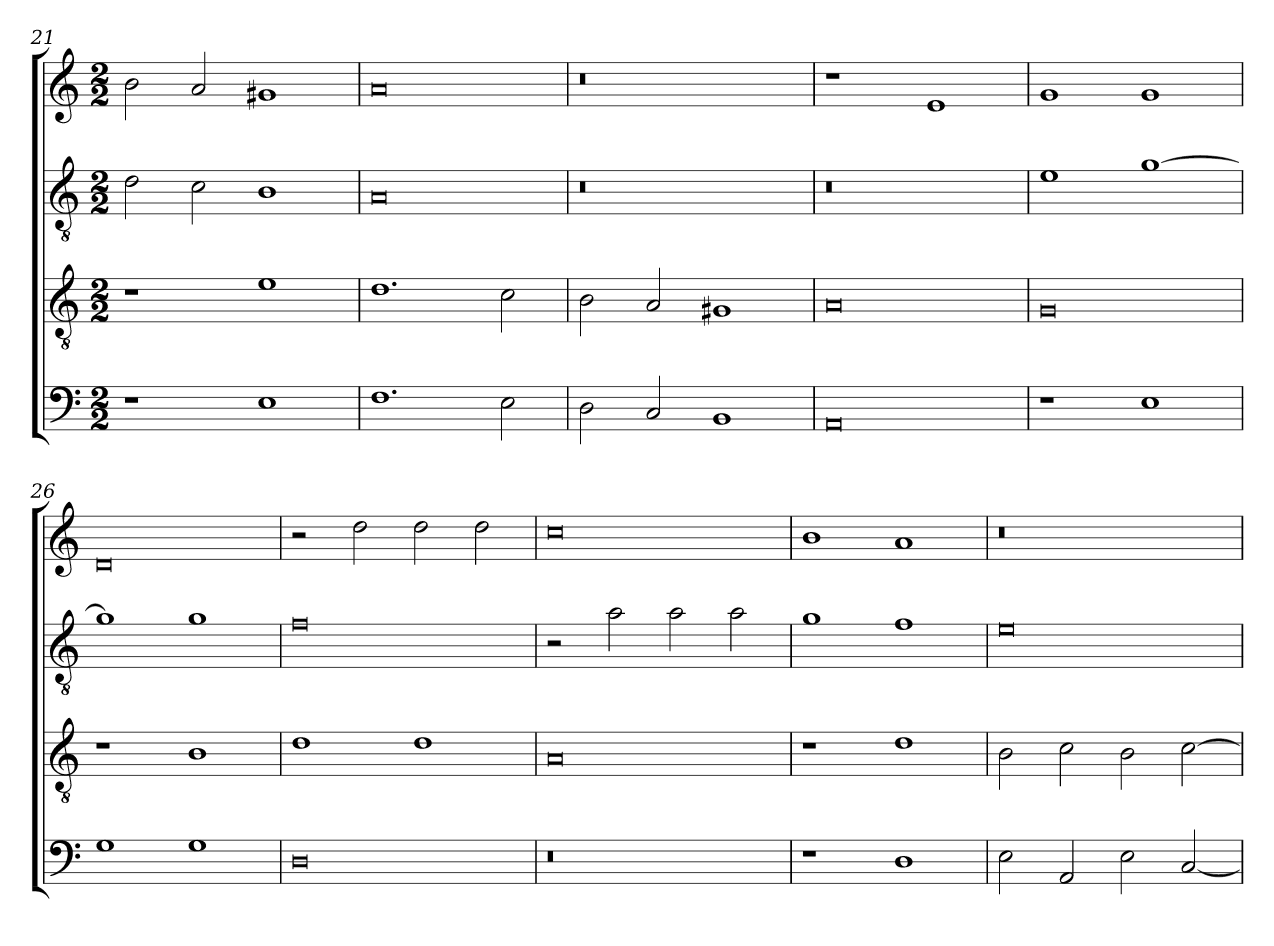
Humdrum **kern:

**kern	**kern	**kern	**kern
*part4	*part3	*part2	*part1
*staff4	*staff3	*staff2	*staff1
*clefF4	*clefGv2	*clefGv2	*clefG2
*k[]	*k[]	*k[]	*k[]
*M2/2	*M2/2	*M2/2	*M2/2
=21	=21	=21	=21
1r	1r	2d\	2b\
.	.	2c\	2a/
1E	1e	1B	1g#X
=22	=22	=22	=22
1.F	1.d	0A	0a
2E\	2c\	.	.
=23	=23	=23	=23
2D\	2B\	0r	0r
2C/	2A/	.	.
1BB	1G#X	.	.
=24	=24	=24	=24
0AA	0A	0r	1r
.	.	.	1e
=25	=25	=25	=25
1r	0G	1e	1g
1E	.	[1g	1g
=26	=26	=26	=26
1G	1r	1g]	0d
1G	1B	1g	.
=27	=27	=27	=27
0D	1d	0f	2r
.	.	.	2dd\
.	1d	.	2dd\
.	.	.	2dd\
=28	=28	=28	=28
0r	0A	2r	0cc
.	.	2a\	.
.	.	2a\	.
.	.	2a\	.
=29	=29	=29	=29
1r	1r	1g	1b
1D	1d	1f	1a
=30	=30	=30	=30
2E\	2B\	0e	0r
2AA/	2c\	.	.
2E\	2B\	.	.
[2C/	[2c\	.	.
=	=	=	=
*-	*-	*-	*-
